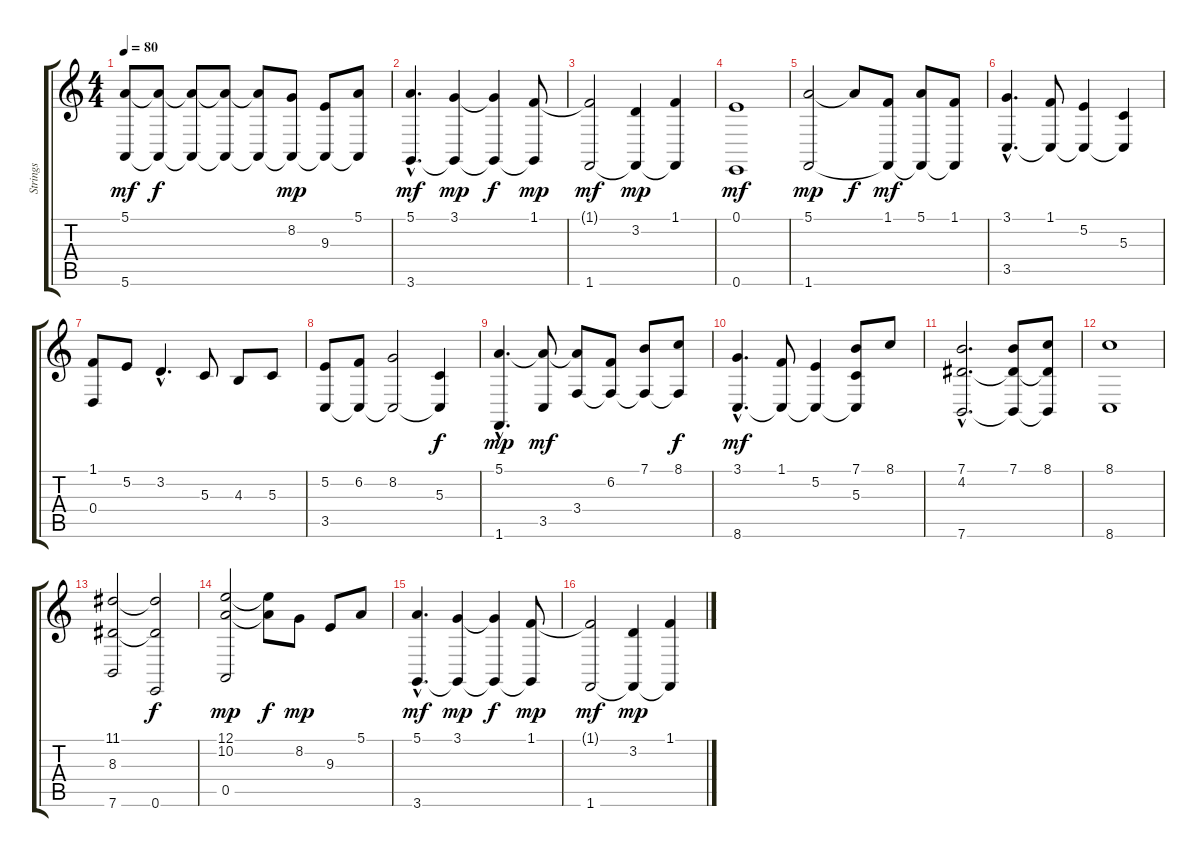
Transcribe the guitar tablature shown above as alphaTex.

\track ("Strings" "Strings") {instrument synthstrings1}
\staff {score tabs}
\tuning (E4 B3 G3 D3 A2 E2) {hide}
\ts (4 4)
\tempo 80
\clef g2
\ks c
(5.1 5.6).8{dy mf} (5.1{t} 5.6{t}).8{dy f} (5.1{t} 5.6{t}).8 (5.1{t} 5.6{t}).8 (5.1{t} 5.6{t}).8 (8.2 5.6{t}).8{dy mp} (9.3 5.6{t}).8 (5.1 5.6{t}).8 |
(5.1{hac} 3.6{hac}).4{d dy mf} (3.1 3.6{t}).4{dy mp} (3.1{t} 3.6{t}).4{dy f} (1.1 3.6{t}).8{dy mp} |
(1.1{t} 1.6).2{dy mf} (3.2 1.6{t}).4{dy mp} (1.1 1.6{t}).4 |
(0.1 0.6).1{dy mf} |
(5.1 1.6).2{dy mp} 5.1{t}.8{dy f} (1.1 1.6{t}).8{dy mf} (5.1 1.6{t}).8 (1.1 1.6{t}).8 |
(3.1{hac} 3.5{hac}).4{d} (1.1 3.5{t}).8 (5.2 3.5{t}).4 (5.3 3.5{t}).4 |
(1.1 0.4).8 5.2.8 3.2{hac}.4{d} 5.3.8 4.3.8 5.3.8 |
(5.2 3.5).8 (6.2 3.5{t}).8 (8.2 3.5{t}).2 (5.3 3.5{t}).4{dy f} |
(5.1{hac} 1.6{hac}).4{d dy mp} (5.1{t} 3.5).8{dy mf} (5.1{t} 3.4).8 (6.2 3.4{t}).8 (7.1 3.4{t}).8 (8.1 3.4{t}).8{dy f} |
(3.1{hac} 8.6{hac}).4{d dy mf} (1.1 8.6{t}).8 (5.2 8.6{t}).4 (7.1 5.3 8.6{t}).8 8.1.8 |
(7.1{hac} 4.2{hac} 7.6{hac}).2{d} (7.1 4.2{t} 7.6{t}).8 (8.1 4.2{t} 7.6{t}).8 |
(8.1 8.6).1 |
(11.1 8.3 7.6).2 (11.1{t} 8.3{t} 0.6).2{dy f} |
(12.1 10.2 0.5).2{dy mp} (12.1{t} 10.2{t}).8{dy f} 8.2.8{dy mp} 9.3.8 5.1.8 |
(5.1{hac} 3.6{hac}).4{d dy mf} (3.1 3.6{t}).4{dy mp} (3.1{t} 3.6{t}).4{dy f} (1.1 3.6{t}).8{dy mp} |
(1.1{t} 1.6).2{dy mf} (3.2 1.6{t}).4{dy mp} (1.1 1.6{t}).4
